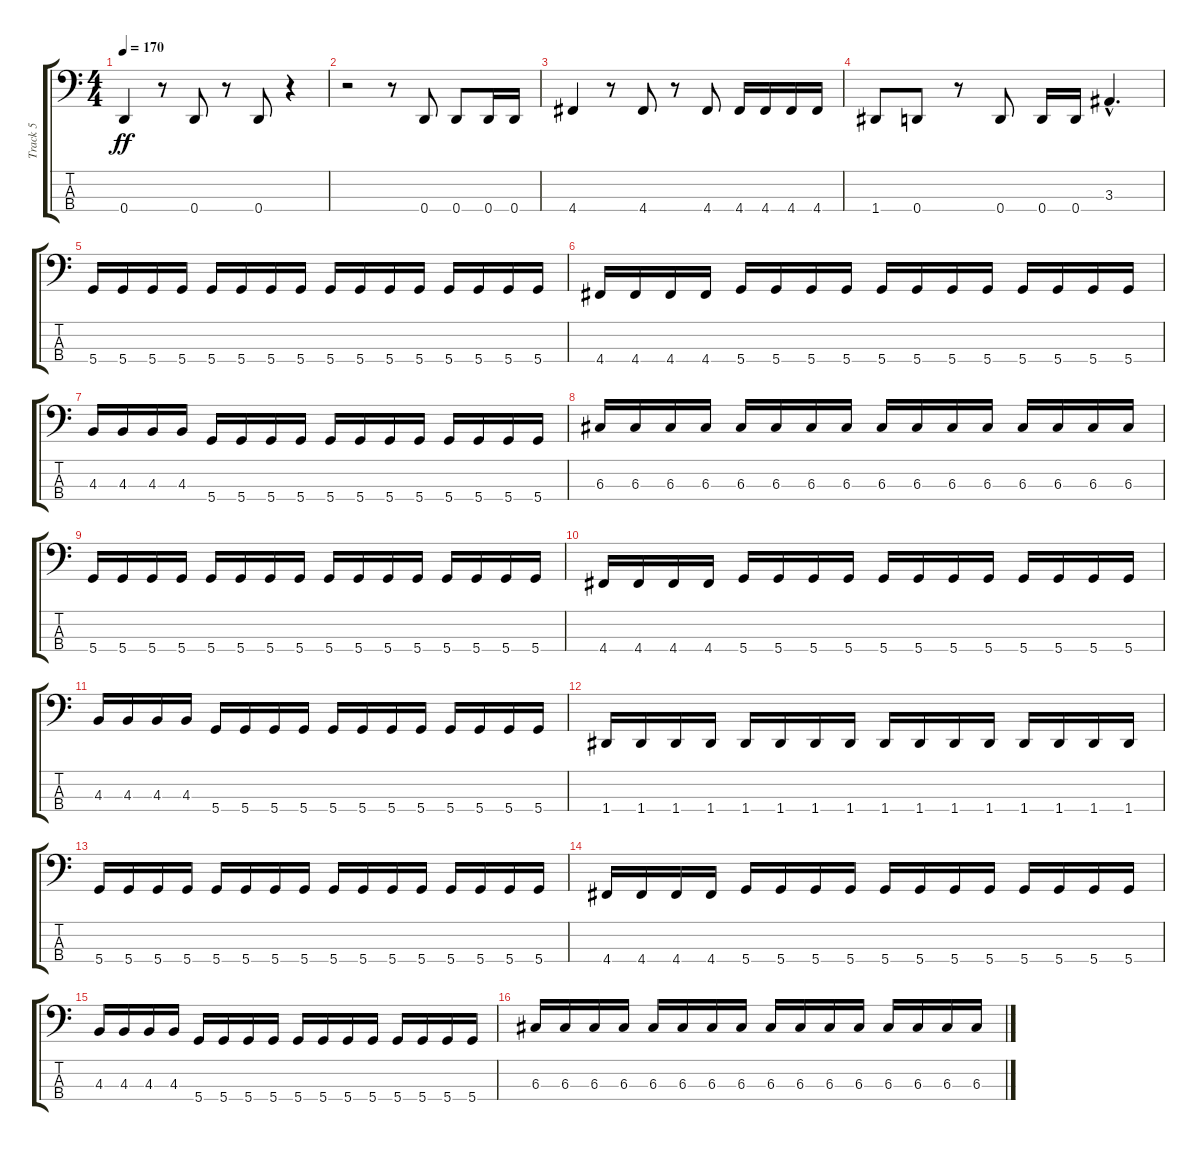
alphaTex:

\track ("Track 5" "Track 5") {instrument electricbasspick}
\staff {score tabs}
\tuning (F2 C2 G1 D1) {hide}
\ts (4 4)
\tempo 170
\clef f4
\ks c
0.4.4{dy ff} r.8 0.4.8 r.8 0.4.8 r.4 |
r.2 r.8 0.4.8 0.4.8 0.4.16 0.4.16 |
4.4.4 r.8 4.4.8 r.8 4.4.8 4.4.16 4.4.16 4.4.16 4.4.16 |
1.4.8 0.4.8 r.8 0.4.8 0.4.16 0.4.16 3.3{hac}.4{d} |
5.4.16 5.4.16 5.4.16 5.4.16 5.4.16 5.4.16 5.4.16 5.4.16 5.4.16 5.4.16 5.4.16 5.4.16 5.4.16 5.4.16 5.4.16 5.4.16 |
4.4.16 4.4.16 4.4.16 4.4.16 5.4.16 5.4.16 5.4.16 5.4.16 5.4.16 5.4.16 5.4.16 5.4.16 5.4.16 5.4.16 5.4.16 5.4.16 |
4.3.16 4.3.16 4.3.16 4.3.16 5.4.16 5.4.16 5.4.16 5.4.16 5.4.16 5.4.16 5.4.16 5.4.16 5.4.16 5.4.16 5.4.16 5.4.16 |
6.3.16 6.3.16 6.3.16 6.3.16 6.3.16 6.3.16 6.3.16 6.3.16 6.3.16 6.3.16 6.3.16 6.3.16 6.3.16 6.3.16 6.3.16 6.3.16 |
5.4.16 5.4.16 5.4.16 5.4.16 5.4.16 5.4.16 5.4.16 5.4.16 5.4.16 5.4.16 5.4.16 5.4.16 5.4.16 5.4.16 5.4.16 5.4.16 |
4.4.16 4.4.16 4.4.16 4.4.16 5.4.16 5.4.16 5.4.16 5.4.16 5.4.16 5.4.16 5.4.16 5.4.16 5.4.16 5.4.16 5.4.16 5.4.16 |
4.3.16 4.3.16 4.3.16 4.3.16 5.4.16 5.4.16 5.4.16 5.4.16 5.4.16 5.4.16 5.4.16 5.4.16 5.4.16 5.4.16 5.4.16 5.4.16 |
1.4.16 1.4.16 1.4.16 1.4.16 1.4.16 1.4.16 1.4.16 1.4.16 1.4.16 1.4.16 1.4.16 1.4.16 1.4.16 1.4.16 1.4.16 1.4.16 |
5.4.16 5.4.16 5.4.16 5.4.16 5.4.16 5.4.16 5.4.16 5.4.16 5.4.16 5.4.16 5.4.16 5.4.16 5.4.16 5.4.16 5.4.16 5.4.16 |
4.4.16 4.4.16 4.4.16 4.4.16 5.4.16 5.4.16 5.4.16 5.4.16 5.4.16 5.4.16 5.4.16 5.4.16 5.4.16 5.4.16 5.4.16 5.4.16 |
4.3.16 4.3.16 4.3.16 4.3.16 5.4.16 5.4.16 5.4.16 5.4.16 5.4.16 5.4.16 5.4.16 5.4.16 5.4.16 5.4.16 5.4.16 5.4.16 |
6.3.16 6.3.16 6.3.16 6.3.16 6.3.16 6.3.16 6.3.16 6.3.16 6.3.16 6.3.16 6.3.16 6.3.16 6.3.16 6.3.16 6.3.16 6.3.16
